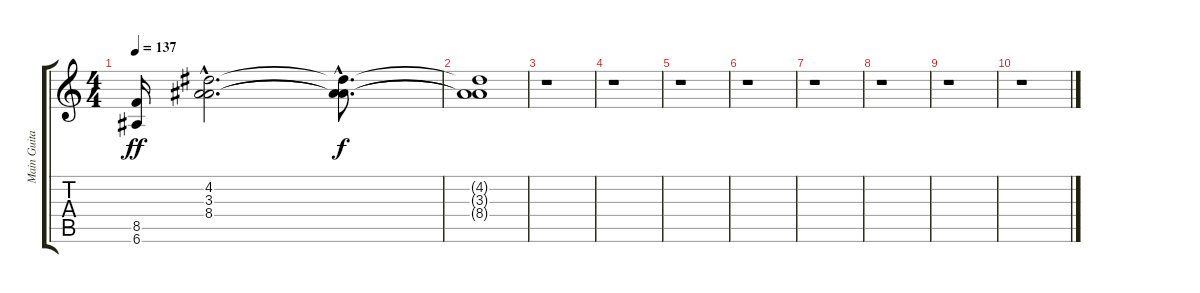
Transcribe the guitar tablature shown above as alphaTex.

\track ("Main Guitar !!" "Main Guita") {instrument distortionguitar}
\staff {score tabs}
\tuning (E4 B3 G3 D3 A2 E2) {hide}
\ts (4 4)
\tempo 137
\clef g2
\ks c
(8.5 6.6).16{dy ff} (4.2{hac} 3.3{hac} 8.4{hac}).2{d} (4.2{hac t} 3.3{hac t} 8.4{hac t}).8{d dy f} |
(4.2{t} 3.3{t} 8.4{t}).1 |
r.1 |
r.1 |
r.1 |
r.1 |
r.1 |
r.1 |
r.1 |
r.1
